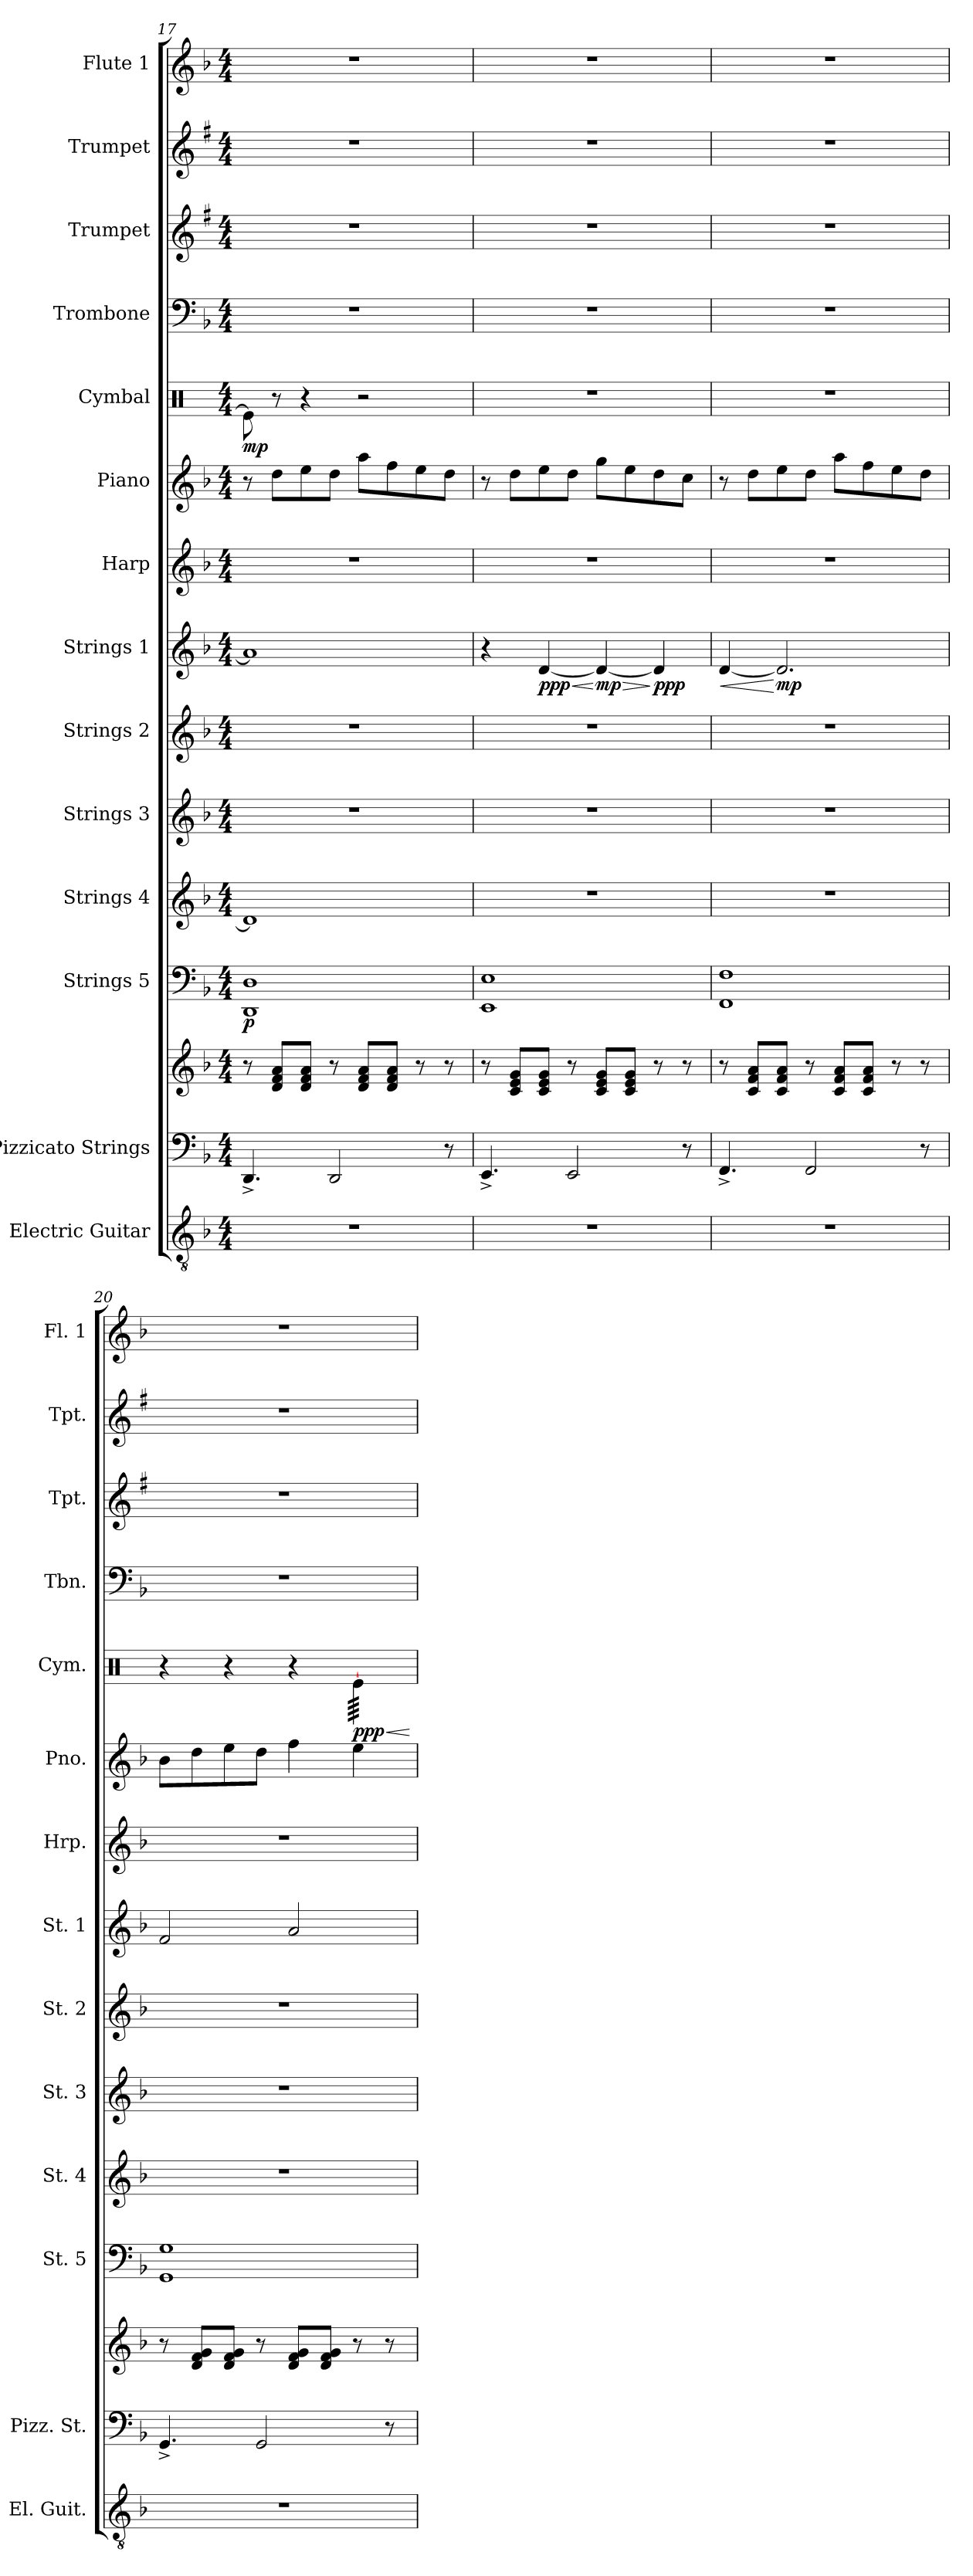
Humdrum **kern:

**kern	**kern	**kern	**kern	**dynam	**kern	**kern	**kern	**kern	**dynam	**kern	**kern	**kern	**dynam	**kern	**kern	**kern	**kern
*part14	*part13	*part13	*part12	*part12	*part11	*part10	*part9	*part8	*part8	*part7	*part6	*part5	*part5	*part4	*part3	*part2	*part1
*staff15	*staff14	*staff13	*staff12	*staff12	*staff11	*staff10	*staff9	*staff8	*staff8	*staff7	*staff6	*staff5	*staff5	*staff4	*staff3	*staff2	*staff1
*I"Electric Guitar	*I"Pizzicato Strings	*	*I"Strings 5	*	*I"Strings 4	*I"Strings 3	*I"Strings 2	*I"Strings 1	*	*I"Harp	*I"Piano	*I"Cymbal	*	*I"Trombone	*I"Trumpet	*I"Trumpet	*I"Flute 1
*I'El. Guit.	*I'Pizz. St.	*	*I'St. 5	*	*I'St. 4	*I'St. 3	*I'St. 2	*I'St. 1	*	*I'Hrp.	*I'Pno.	*I'Cym.	*	*I'Tbn.	*I'Tpt.	*I'Tpt.	*I'Fl. 1
!!LO:LB:g=z
*clefGv2	*clefF4	*clefG2	*clefF4	*	*clefG2	*clefG2	*clefG2	*clefG2	*	*clefG2	*clefG2	*clefX	*	*clefF4	*clefG2	*clefG2	*clefG2
*	*	*	*	*	*	*	*	*	*	*	*	*	*	*	*ITrd1c2	*ITrd1c2	*
*k[b-]	*k[b-]	*k[b-]	*k[b-]	*	*k[b-]	*k[b-]	*k[b-]	*k[b-]	*	*k[b-]	*k[b-]	*k[]	*	*k[b-]	*k[b-]	*k[b-]	*k[b-]
*M4/4	*M4/4	*M4/4	*M4/4	*	*M4/4	*M4/4	*M4/4	*M4/4	*	*M4/4	*M4/4	*M4/4	*	*M4/4	*M4/4	*M4/4	*M4/4
=17	=17	=17	=17	=17	=17	=17	=17	=17	=17	=17	=17	=17	=17	=17	=17	=17	=17
!	!	!	!	!LO:DY:b	!	!	!	!	!	!	!	!	!LO:DY:b	!	!	!	!
1r	4.DD^/	8r	1DD 1D	p	1d]	1r	1r	1a]	.	1r	8r	8Re\]	mp	1r	1r	1r	1r
.	.	8d/ 8f/ 8a/L	.	.	.	.	.	.	.	.	8dd\L	8r	.	.	.	.	.
.	.	8d/ 8f/ 8a/J	.	.	.	.	.	.	.	.	8ee\	4r	.	.	.	.	.
.	2DD/	8r	.	.	.	.	.	.	.	.	8dd\J	.	.	.	.	.	.
.	.	8d/ 8f/ 8a/L	.	.	.	.	.	.	.	.	8aa\L	2r	.	.	.	.	.
.	.	8d/ 8f/ 8a/J	.	.	.	.	.	.	.	.	8ff\	.	.	.	.	.	.
.	.	8r	.	.	.	.	.	.	.	.	8ee\	.	.	.	.	.	.
.	8r	8r	.	.	.	.	.	.	.	.	8dd\J	.	.	.	.	.	.
=18	=18	=18	=18	=18	=18	=18	=18	=18	=18	=18	=18	=18	=18	=18	=18	=18	=18
1r	4.EE^/	8r	1EE 1E	.	1r	1r	1r	4r	.	1r	8r	1r	.	1r	1r	1r	1r
.	.	8c/ 8e/ 8g/L	.	.	.	.	.	.	.	.	8dd\L	.	.	.	.	.	.
!	!	!	!	!	!	!	!	!	!LO:HP:b	!	!	!	!	!	!	!	!
!	!	!	!	!	!	!	!	!	!LO:DY:n=1:b	!	!	!	!	!	!	!	!
.	.	8c/ 8e/ 8g/J	.	.	.	.	.	[4d/	< ppp	.	8ee\	.	.	.	.	.	.
.	2EE/	8r	.	.	.	.	.	.	.	.	8dd\J	.	.	.	.	.	.
!	!	!	!	!	!	!	!	!	!LO:HP:n=1:b	!	!	!	!	!	!	!	!
!	!	!	!	!	!	!	!	!	!LO:DY:n=2:b	!	!	!	!	!	!	!	!
.	.	8c/ 8e/ 8g/L	.	.	.	.	.	4d/_	[ > mp	.	8gg\L	.	.	.	.	.	.
.	.	8c/ 8e/ 8g/J	.	.	.	.	.	.	.	.	8ee\	.	.	.	.	.	.
!	!	!	!	!	!	!	!	!	!LO:DY:n=3:b	!	!	!	!	!	!	!	!
.	.	8r	.	.	.	.	.	4d/]	] ppp	.	8dd\	.	.	.	.	.	.
.	8r	8r	.	.	.	.	.	.	.	.	8cc\J	.	.	.	.	.	.
=19	=19	=19	=19	=19	=19	=19	=19	=19	=19	=19	=19	=19	=19	=19	=19	=19	=19
!	!	!	!	!	!	!	!	!	!LO:HP:b	!	!	!	!	!	!	!	!
1r	4.FF^/	8r	1FF 1F	.	1r	1r	1r	[4d/	<	1r	8r	1r	.	1r	1r	1r	1r
.	.	8c/ 8f/ 8a/L	.	.	.	.	.	.	.	.	8dd\L	.	.	.	.	.	.
!	!	!	!	!	!	!	!	!	!LO:DY:n=1:b	!	!	!	!	!	!	!	!
.	.	8c/ 8f/ 8a/J	.	.	.	.	.	2.d/]	[ mp	.	8ee\	.	.	.	.	.	.
.	2FF/	8r	.	.	.	.	.	.	.	.	8dd\J	.	.	.	.	.	.
.	.	8c/ 8f/ 8a/L	.	.	.	.	.	.	.	.	8aa\L	.	.	.	.	.	.
.	.	8c/ 8f/ 8a/J	.	.	.	.	.	.	.	.	8ff\	.	.	.	.	.	.
.	.	8r	.	.	.	.	.	.	.	.	8ee\	.	.	.	.	.	.
.	8r	8r	.	.	.	.	.	.	.	.	8dd\J	.	.	.	.	.	.
=20	=20	=20	=20	=20	=20	=20	=20	=20	=20	=20	=20	=20	=20	=20	=20	=20	=20
1r	4.GG^/	8r	1GG 1G	.	1r	1r	1r	2f/	.	1r	8b-\L	4r	.	1r	1r	1r	1r
.	.	8d/ 8f/ 8g/L	.	.	.	.	.	.	.	.	8dd\	.	.	.	.	.	.
.	.	8d/ 8f/ 8g/J	.	.	.	.	.	.	.	.	8ee\	4r	.	.	.	.	.
.	2GG/	8r	.	.	.	.	.	.	.	.	8dd\J	.	.	.	.	.	.
.	.	8d/ 8f/ 8g/L	.	.	.	.	.	2a/	.	.	4ff\	4r	.	.	.	.	.
.	.	8d/ 8f/ 8g/J	.	.	.	.	.	.	.	.	.	.	.	.	.	.	.
!	!	!	!	!	!	!	!	!	!	!	!	!	!LO:HP:b	!	!	!	!
!	!	!	!	!	!	!	!	!	!	!	!	!	!LO:DY:n=1:b	!	!	!	!
*	*	*	*	*	*	*	*	*	*	*	*	*tremolo	*	*	*	*	*
.	.	8r	.	.	.	.	.	.	.	.	4ee\	[64Re\LLLL	< ppp	.	.	.	.
.	.	.	.	.	.	.	.	.	.	.	.	64Re\	.	.	.	.	.
.	.	.	.	.	.	.	.	.	.	.	.	64Re\	.	.	.	.	.
.	.	.	.	.	.	.	.	.	.	.	.	64Re\	.	.	.	.	.
.	.	.	.	.	.	.	.	.	.	.	.	64Re\	.	.	.	.	.
.	.	.	.	.	.	.	.	.	.	.	.	64Re\	.	.	.	.	.
.	.	.	.	.	.	.	.	.	.	.	.	64Re\	.	.	.	.	.
.	.	.	.	.	.	.	.	.	.	.	.	64Re\	.	.	.	.	.
.	8r	8r	.	.	.	.	.	.	.	.	.	64Re\	.	.	.	.	.
.	.	.	.	.	.	.	.	.	.	.	.	64Re\	.	.	.	.	.
.	.	.	.	.	.	.	.	.	.	.	.	64Re\	.	.	.	.	.
.	.	.	.	.	.	.	.	.	.	.	.	64Re\	.	.	.	.	.
.	.	.	.	.	.	.	.	.	.	.	.	64Re\	.	.	.	.	.
.	.	.	.	.	.	.	.	.	.	.	.	64Re\	.	.	.	.	.
.	.	.	.	.	.	.	.	.	.	.	.	64Re\	.	.	.	.	.
.	.	.	.	.	.	.	.	.	.	.	.	64Re\JJJJ	.	.	.	.	.
*	*	*	*	*	*	*	*	*	*	*	*	*Xtremolo	*	*	*	*	*
.	.	.	.	.	.	.	.	.	.	.	.	.	[	.	.	.	.
=	=	=	=	=	=	=	=	=	=	=	=	=	=	=	=	=	=
*-	*-	*-	*-	*-	*-	*-	*-	*-	*-	*-	*-	*-	*-	*-	*-	*-	*-
